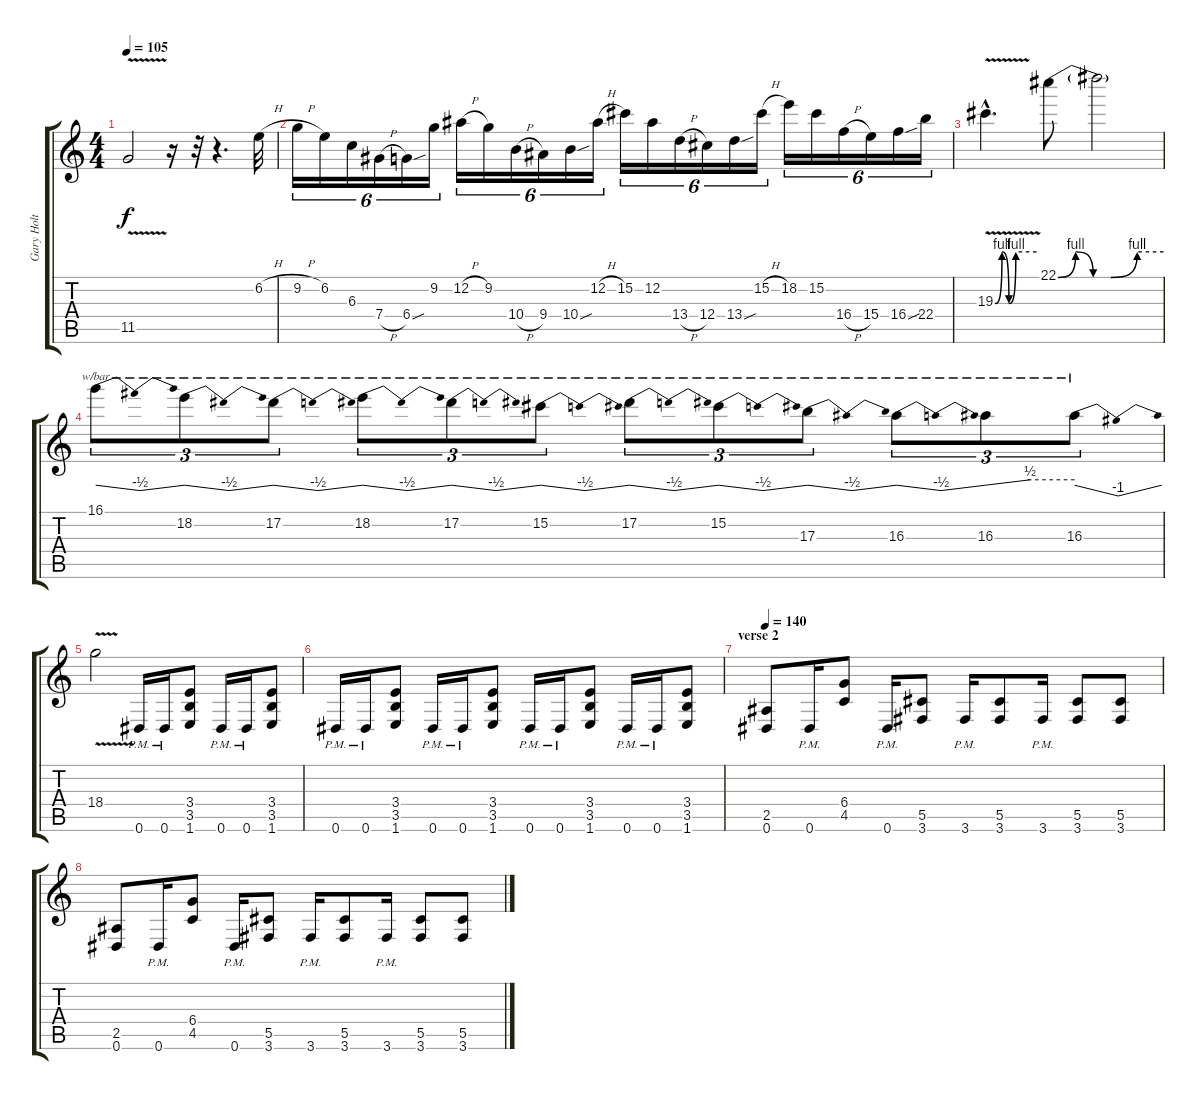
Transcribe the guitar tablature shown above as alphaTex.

\track ("Gary Holt" "Gary Holt") {instrument distortionguitar}
\staff {score tabs}
\tuning (Eb4 Bb3 Gb3 Db3 Ab2 Eb2) {hide}
\ts (4 4)
\tempo 105
\clef g2
\ks c
11.5{v}.2{dy f} r.16 r.32 r.4{d} 6.2{h}.32 |
9.2{h}.16{tu (6 4)} 6.2.16{tu (6 4)} 6.3.16{tu (6 4)} 7.4{h}.16{tu (6 4)} 6.4{sou}.16{tu (6 4)} 9.2.16{tu (6 4)} 12.2{h}.16{tu (6 4)} 9.2.16{tu (6 4)} 10.4{h}.16{tu (6 4)} 9.4.16{tu (6 4)} 10.4{sou}.16{tu (6 4)} 12.2{h}.16{tu (6 4)} 15.2.16{tu (6 4)} 12.2.16{tu (6 4)} 13.4{h}.16{tu (6 4)} 12.4.16{tu (6 4)} 13.4{sou}.16{tu (6 4)} 15.2{h}.16{tu (6 4)} 18.2.16{tu (6 4)} 15.2.16{tu (6 4)} 16.4{h}.16{tu (6 4)} 15.4.16{tu (6 4)} 16.4{sou}.16{tu (6 4)} 22.4.16{tu (6 4)} |
19.3{be (custom 0 0 10 4 20 0 30 4 60 4) v hac}.4{d} 22.1{be (custom 0 0 10 4 20 0 30 0 45 4 60 4)}.8 22.1{t}.2 |
16.1.8{tu (3 2) tbe (dip default 0 0 30 -2 60 0)} 18.2.8{tu (3 2) tbe (dip default 0 0 30 -2 60 0)} 17.2.8{tu (3 2) tbe (dip default 0 0 30 -2 60 0)} 18.2.8{tu (3 2) tbe (dip default 0 0 30 -2 60 0)} 17.2.8{tu (3 2) tbe (dip default 0 0 30 -2 60 0)} 15.2.8{tu (3 2) tbe (dip default 0 0 30 -2 60 0)} 17.2.8{tu (3 2) tbe (dip default 0 0 30 -2 60 0)} 15.2.8{tu (3 2) tbe (dip default 0 0 30 -2 60 0)} 17.3.8{tu (3 2) tbe (dip default 0 0 30 -2 60 0)} 16.3.8{tu (3 2) tbe (dip default 0 0 30 -2 60 0)} 16.3.8{tu (3 2) tbe (custom default 0 0 30 2 60 2)} 16.3.8{tu (3 2) tbe (dip default 0 0 30 -4 60 0)} |
18.4{v}.2 0.6{pm}.16 0.6{pm}.16 (3.4 3.5 1.6).8 0.6{pm}.16 0.6{pm}.16 (3.4 3.5 1.6).8 |
0.6{pm}.16 0.6{pm}.16 (3.4 3.5 1.6).8 0.6{pm}.16 0.6{pm}.16 (3.4 3.5 1.6).8 0.6{pm}.16 0.6{pm}.16 (3.4 3.5 1.6).8 0.6{pm}.16 0.6{pm}.16 (3.4 3.5 1.6).8 |
\section ("" "verse 2")
\tempo 140
(2.5 0.6).8 0.6{pm}.16 (6.4 4.5).8 0.6{pm}.16 (5.5 3.6).8 3.6{pm}.16 (5.5 3.6).8 3.6{pm}.16 (5.5 3.6).8 (5.5 3.6).8 |
(2.5 0.6).8 0.6{pm}.16 (6.4 4.5).8 0.6{pm}.16 (5.5 3.6).8 3.6{pm}.16 (5.5 3.6).8 3.6{pm}.16 (5.5 3.6).8 (5.5 3.6).8
